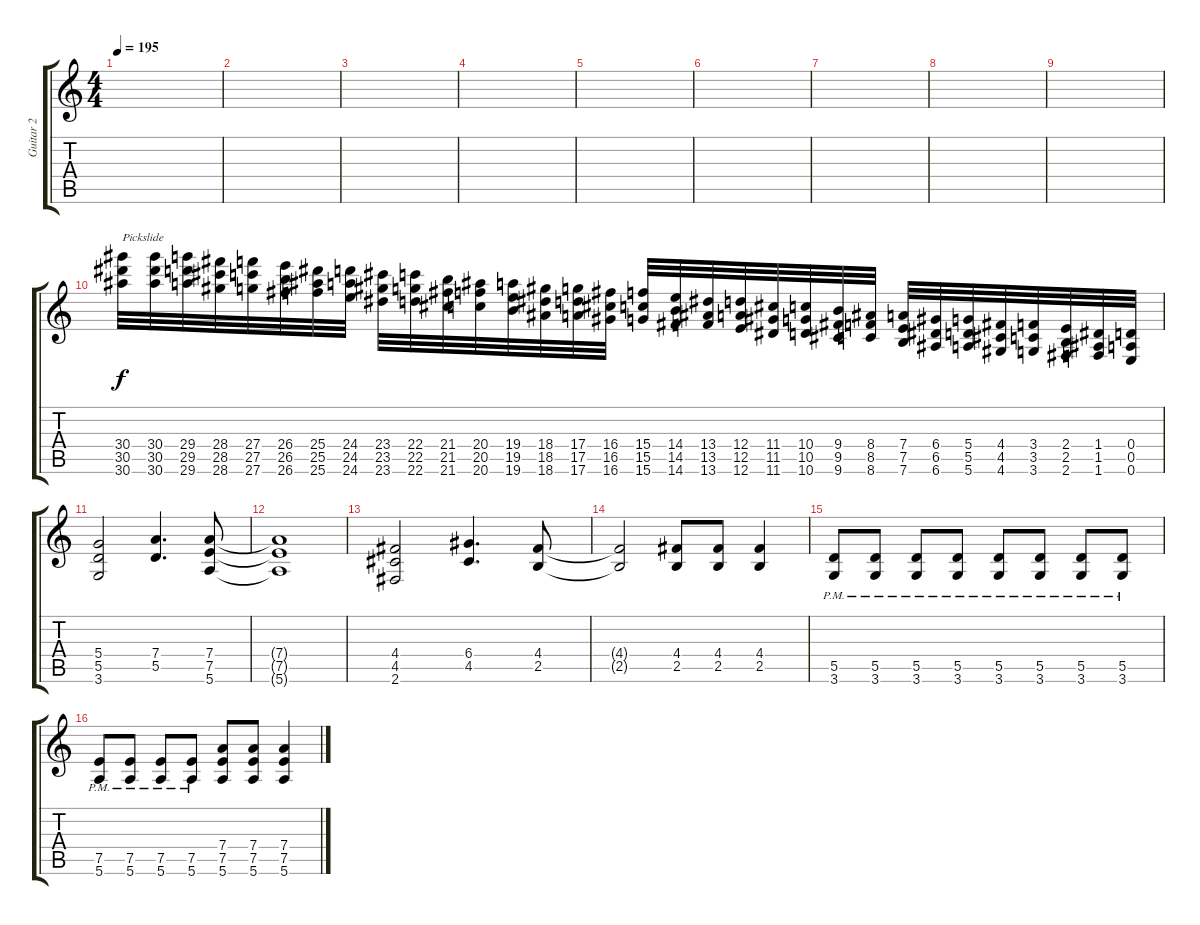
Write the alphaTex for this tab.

\track ("Guitar 2" "Guitar 2") {instrument distortionguitar}
\staff {score tabs}
\tuning (E4 B3 G3 D3 A2 E2) {hide}
\ts (4 4)
\tempo 195
\clef g2
\ks c
|
|
|
|
|
|
|
|
|
(30.4 30.5 30.6).32{txt "Pickslide" instrument guitarfretnoise} (30.4 30.5 30.6).32 (29.4 29.5 29.6).32 (28.4 28.5 28.6).32 (27.4 27.5 27.6).32 (26.4 26.5 26.6).32 (25.4 25.5 25.6).32 (24.4 24.5 24.6).32 (23.4 23.5 23.6).32 (22.4 22.5 22.6).32 (21.4 21.5 21.6).32 (20.4 20.5 20.6).32 (19.4 19.5 19.6).32 (18.4 18.5 18.6).32 (17.4 17.5 17.6).32 (16.4 16.5 16.6).32 (15.4 15.5 15.6).32 (14.4 14.5 14.6).32 (13.4 13.5 13.6).32 (12.4 12.5 12.6).32 (11.4 11.5 11.6).32 (10.4 10.5 10.6).32 (9.4 9.5 9.6).32 (8.4 8.5 8.6).32 (7.4 7.5 7.6).32 (6.4 6.5 6.6).32 (5.4 5.5 5.6).32 (4.4 4.5 4.6).32 (3.4 3.5 3.6).32 (2.4 2.5 2.6).32 (1.4 1.5 1.6).32 (0.4 0.5 0.6).32 |
(5.4 5.5 3.6).2{instrument distortionguitar} (7.4 5.5).4{d} (7.4 7.5 5.6).8 |
(7.4{t} 7.5{t} 5.6{t}).1 |
(4.4 4.5 2.6).2 (6.4 4.5).4{d} (4.4 2.5).8 |
(4.4{t} 2.5{t}).2 (4.4 2.5).8 (4.4 2.5).8 (4.4 2.5).4 |
(5.5{pm} 3.6{pm}).8 (5.5{pm} 3.6{pm}).8 (5.5{pm} 3.6{pm}).8 (5.5{pm} 3.6{pm}).8 (5.5{pm} 3.6{pm}).8 (5.5{pm} 3.6{pm}).8 (5.5{pm} 3.6{pm}).8 (5.5{pm} 3.6{pm}).8 |
(7.5{pm} 5.6{pm}).8 (7.5{pm} 5.6{pm}).8 (7.5{pm} 5.6{pm}).8 (7.5{pm} 5.6{pm}).8 (7.4 7.5 5.6).8 (7.4 7.5 5.6).8 (7.4 7.5 5.6).4
